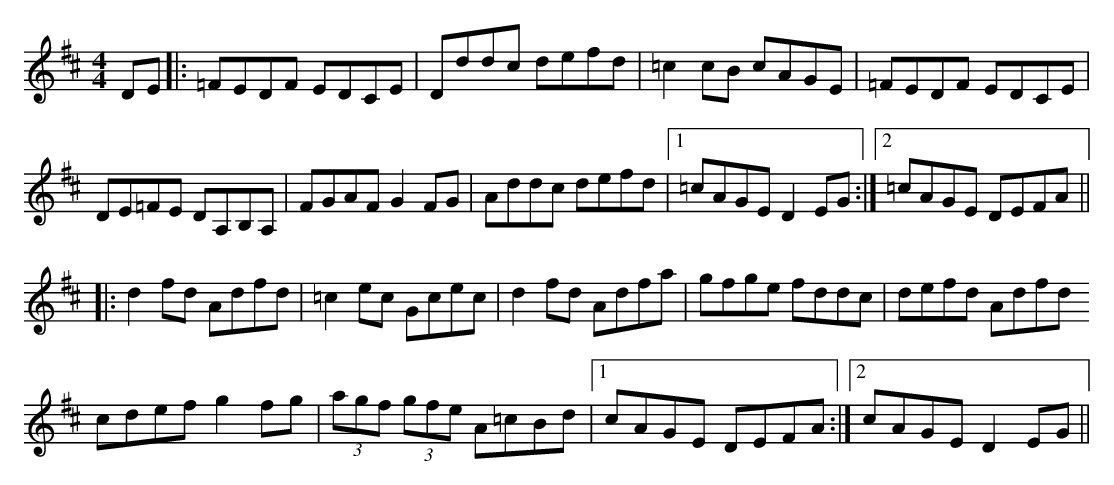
X:1
M:4/4
K:D
DE|:=FEDF EDCE|Dddc defd|=c2 cB cAGE|=FEDF EDCE|
DE=FE DA,B,A,|FGAF G2 FG|Addc defd|1 =cAGE D2 EG:|2 =cAGE DEFA||
|:d2 fd Adfd|=c2 ec Gcec|d2 fd Adfa|gfge fddc|defd Adfd
cdef g2 fg|(3agf (3gfe A=cBd|1 cAGE DEFA:|2 cAGE D2 EG||
